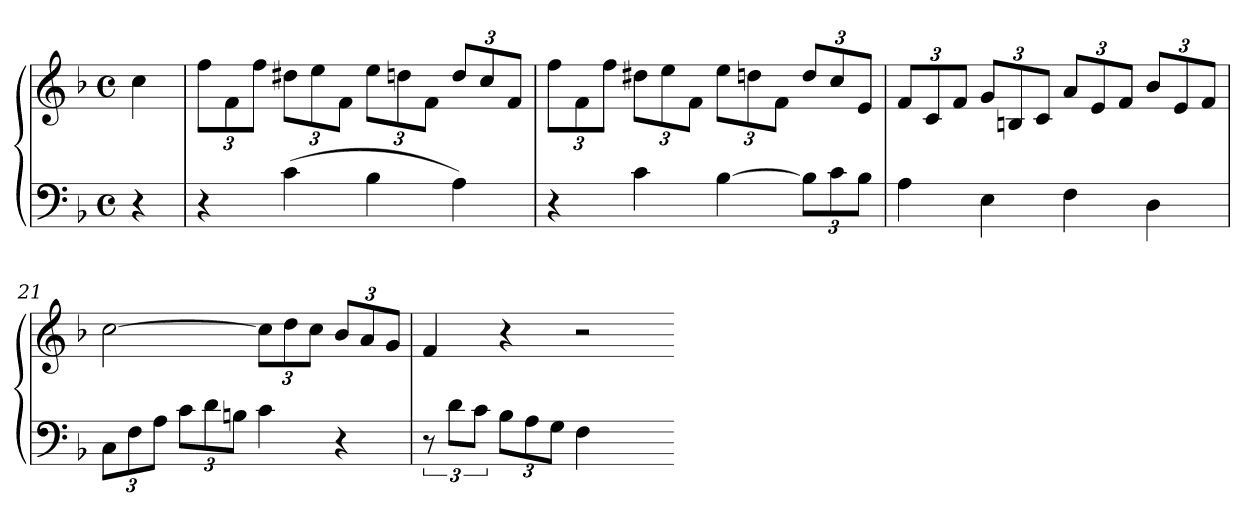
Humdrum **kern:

**kern	**kern
*part1	*part1
*staff2	*staff1
*clefF4	*clefG2
*k[b-]	*k[b-]
*F:	*F:
*M4/4	*M4/4
*met(c)	*met(c)
=	=
4r	4cc
=18	=18
4r	12ffL
.	12f
.	12ffJ
(4c	12dd#XL
.	12ee
.	12fJ
4B-	12eeL
.	12ddn
.	12fJ
4A)	12ddL
.	12cc
.	12fJ
=19	=19
4r	12ffL
.	12f
.	12ffJ
4c	12dd#XL
.	12ee
.	12fJ
[4B-	12eeL
.	12ddn
.	12fJ
12B-L]	12ddL
12c	12cc
12B-J	12eJ
=20	=20
4A	12fL
.	12c
.	12fJ
4E	12gL
.	12Bn
.	12cJ
4F	12aL
.	12e
.	12fJ
4D	12b-L
.	12e
.	12fJ
=21	=21
12CL	[2cc
12F	.
12AJ	.
12cL	.
12d	.
12BnJ	.
4c	12ccL]
.	12dd
.	12ccJ
4r	12b-L
.	12a
.	12gJ
=22	=22
12r	4f
12dL	.
12cJ	.
12B-L	4r
12A	.
12GJ	.
4F	2r
4ryy	.
=-	=-
*-	*-
